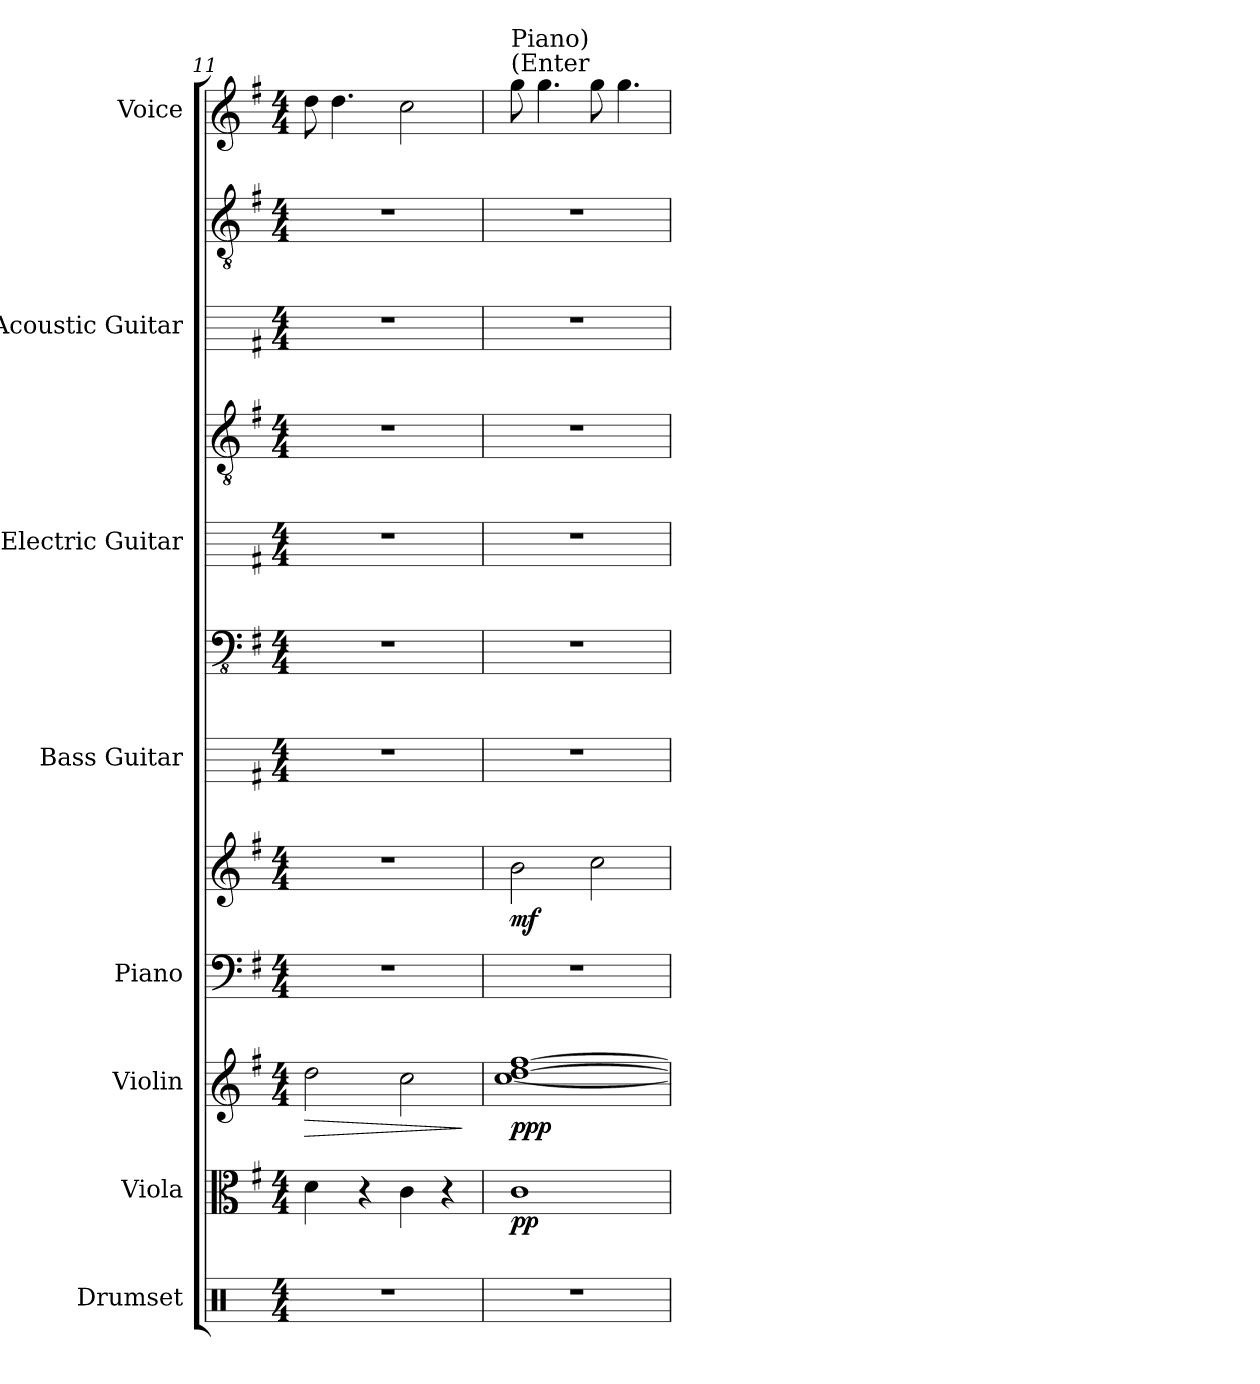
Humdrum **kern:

**kern	**kern	**dynam	**kern	**dynam	**kern	**kern	**dynam	**kern	**kern	**kern	**kern	**kern	**kern	**kern
*part8	*part7	*part7	*part6	*part6	*part5	*part5	*part5	*part4	*part4	*part3	*part3	*part2	*part2	*part1
*staff12	*staff11	*staff11	*staff10	*staff10	*staff9	*staff8	*staff8/9	*staff7	*staff6	*staff5	*staff4	*staff3	*staff2	*staff1
*I"Drumset	*I"Viola	*	*I"Violin	*	*I"Piano	*	*	*I"Bass Guitar	*	*I"Electric Guitar	*	*I"Acoustic Guitar	*	*I"Voice
*I'Drs.	*I'Vla.	*	*I'Vln.	*	*I'Pno.	*	*	*I'B. Guit.	*	*I'El. Guit.	*	*I'Guit.	*	*I'Vo.
*clefX	*clefC3	*	*clefG2	*	*clefF4	*clefG2	*	*	*clefFv4	*	*clefGv2	*	*clefGv2	*clefG2
*k[]	*k[f#]	*	*k[f#]	*	*k[f#]	*k[f#]	*	*k[f#]	*k[f#]	*k[f#]	*k[f#]	*k[f#]	*k[f#]	*k[f#]
*M4/4	*M4/4	*	*M4/4	*	*M4/4	*M4/4	*	*M4/4	*M4/4	*M4/4	*M4/4	*M4/4	*M4/4	*M4/4
=11	=11	=11	=11	=11	=11	=11	=11	=11	=11	=11	=11	=11	=11	=11
!	!	!	!	!LO:HP:b	!	!	!	!	!	!	!	!	!	!
1r	4d\	.	2dd\	>	1r	1r	.	1r	1r	1r	1r	1r	1r	8dd\
.	.	.	.	.	.	.	.	.	.	.	.	.	.	4.dd\
.	4r	.	.	.	.	.	.	.	.	.	.	.	.	.
.	4c\	.	2cc\	.	.	.	.	.	.	.	.	.	.	2cc\
.	4r	.	.	.	.	.	.	.	.	.	.	.	.	.
.	.	.	.	]	.	.	.	.	.	.	.	.	.	.
!!LO:PB:g=z
=12	=12	=12	=12	=12	=12	=12	=12	=12	=12	=12	=12	=12	=12	=12
!!LO:REH:place=s1:a:B:fs=14:t=1&colon;45
*	*	*	*	*	*	*	*	*	*	*	*	*	*	*MM75
!	!	!	!	!	!	!	!	!	!	!	!	!	!	!LO:TX:a:t=(Enter
!	!	!	!	!	!	!	!	!	!	!	!	!	!	!LO:TX:a:t=Piano)
!	!	!LO:DY:b	!	!LO:DY:b	!	!	!LO:DY:b	!	!	!	!	!	!	!
1r	1c	pp	[1cc [1dd [1ff#	ppp	1r	2b\	mf	1r	1r	1r	1r	1r	1r	8gg\
.	.	.	.	.	.	.	.	.	.	.	.	.	.	4.gg\
.	.	.	.	.	.	2cc\	.	.	.	.	.	.	.	8gg\
.	.	.	.	.	.	.	.	.	.	.	.	.	.	4.gg\
=	=	=	=	=	=	=	=	=	=	=	=	=	=	=
*-	*-	*-	*-	*-	*-	*-	*-	*-	*-	*-	*-	*-	*-	*-
